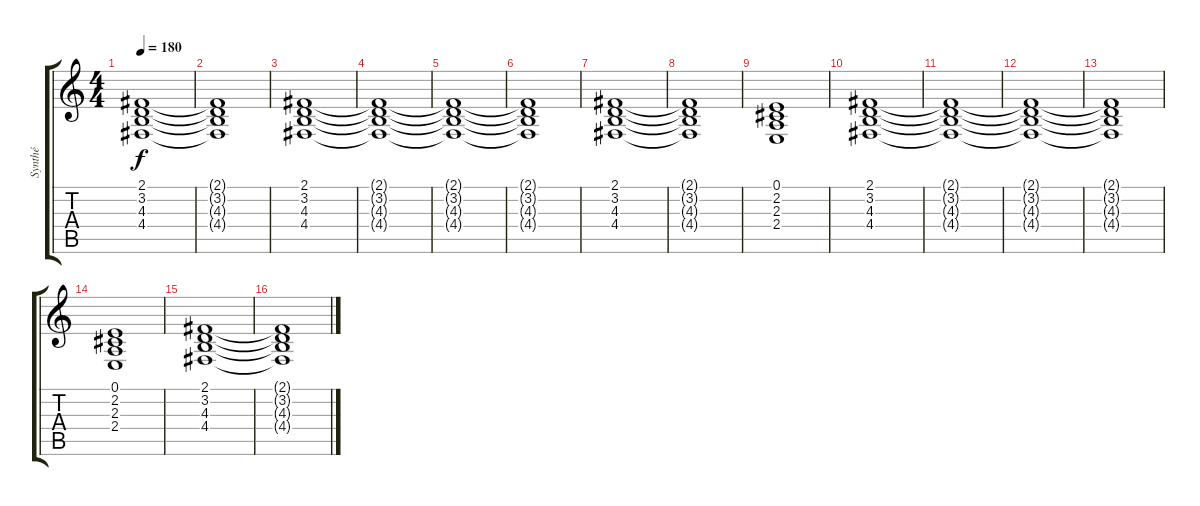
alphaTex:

\track ("Synthé" "Synthé") {instrument choiraahs}
\staff {score tabs}
\tuning (E4 B3 G3 D3 A2 E2) {hide}
\ts (4 4)
\tempo 180
\clef g2
\ks c
(2.1{t} 3.2{t} 4.3{t} 4.4{t}).1{dy f} |
(2.1{t} 3.2{t} 4.3{t} 4.4{t}).1 |
(2.1 3.2 4.3 4.4).1 |
(2.1{t} 3.2{t} 4.3{t} 4.4{t}).1 |
(2.1{t} 3.2{t} 4.3{t} 4.4{t}).1 |
(2.1{t} 3.2{t} 4.3{t} 4.4{t}).1 |
(2.1 3.2 4.3 4.4).1 |
(2.1{t} 3.2{t} 4.3{t} 4.4{t}).1 |
(0.1 2.2 2.3 2.4).1 |
(2.1 3.2 4.3 4.4).1 |
(2.1{t} 3.2{t} 4.3{t} 4.4{t}).1 |
(2.1{t} 3.2{t} 4.3{t} 4.4{t}).1 |
(2.1{t} 3.2{t} 4.3{t} 4.4{t}).1 |
(0.1 2.2 2.3 2.4).1 |
(2.1 3.2 4.3 4.4).1 |
(2.1{t} 3.2{t} 4.3{t} 4.4{t}).1
